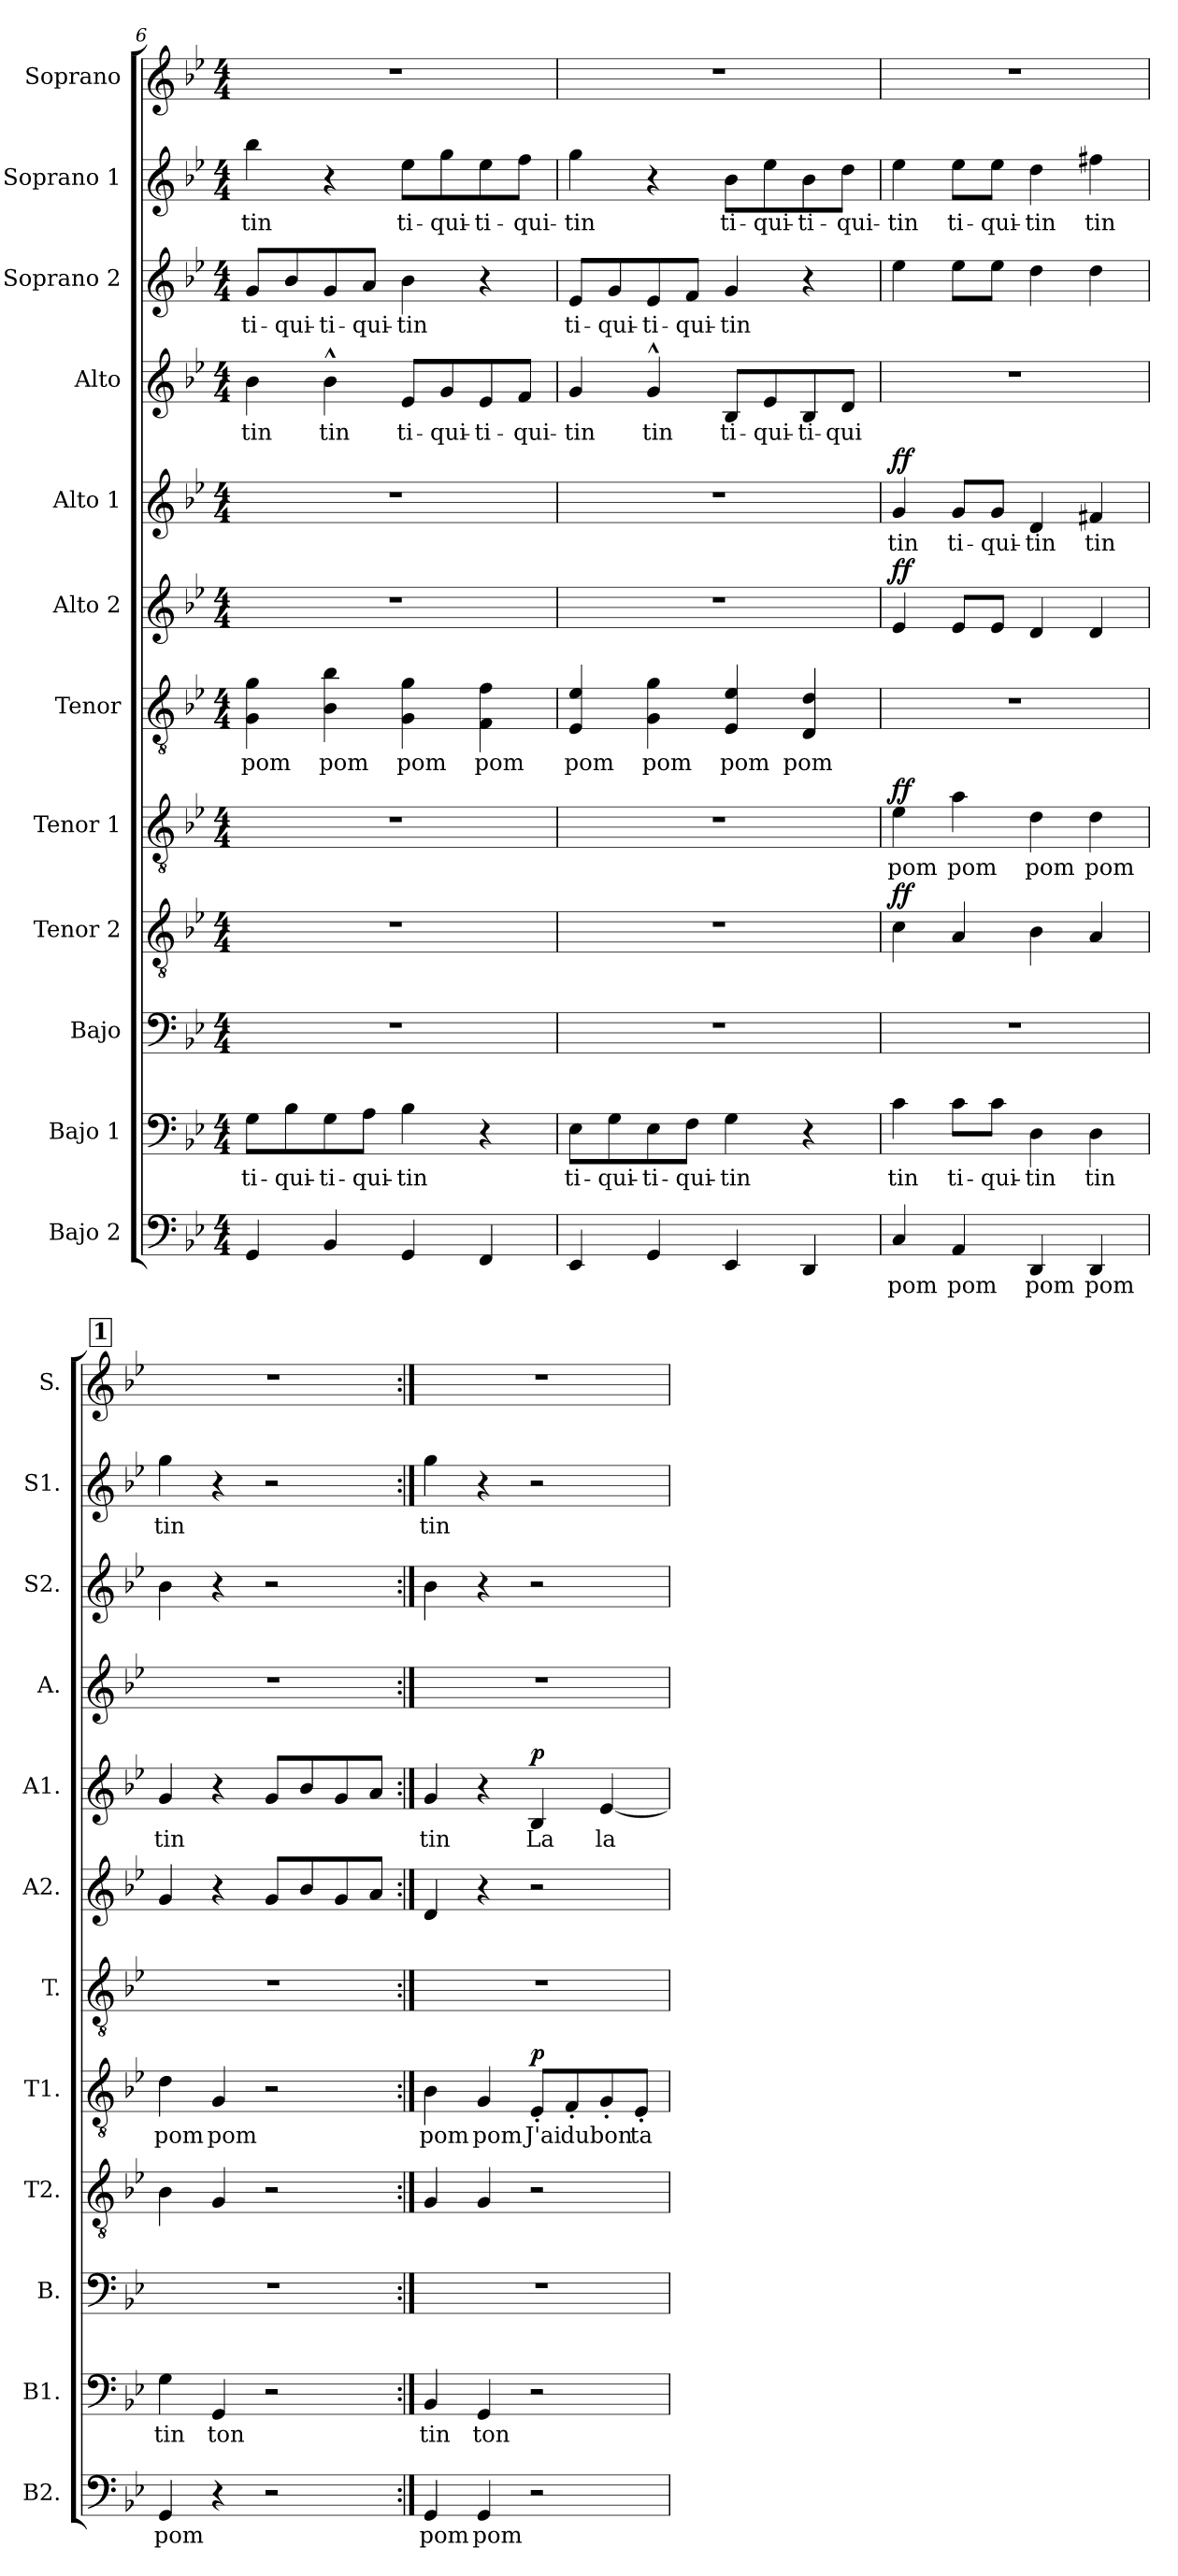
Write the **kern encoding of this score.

**kern	**text	**kern	**text	**kern	**kern	**dynam	**kern	**text	**dynam	**kern	**text	**kern	**dynam	**kern	**text	**dynam	**kern	**text	**kern	**text	**kern	**text	**kern
*part12	*part12	*part11	*part11	*part10	*part9	*part9	*part8	*part8	*part8	*part7	*part7	*part6	*part6	*part5	*part5	*part5	*part4	*part4	*part3	*part3	*part2	*part2	*part1
*staff12	*staff12	*staff11	*staff11	*staff10	*staff9	*staff9	*staff8	*staff8	*staff8	*staff7	*staff7	*staff6	*staff6	*staff5	*staff5	*staff5	*staff4	*staff4	*staff3	*staff3	*staff2	*staff2	*staff1
*I"Bajo 2	*	*I"Bajo 1	*	*I"Bajo	*I"Tenor 2	*	*I"Tenor 1	*	*	*I"Tenor	*	*I"Alto 2	*	*I"Alto 1	*	*	*I"Alto	*	*I"Soprano 2	*	*I"Soprano 1	*	*I"Soprano
*I'B2.	*	*I'B1.	*	*I'B.	*I'T2.	*	*I'T1.	*	*	*I'T.	*	*I'A2.	*	*I'A1.	*	*	*I'A.	*	*I'S2.	*	*I'S1.	*	*I'S.
*clefF4	*	*clefF4	*	*clefF4	*clefGv2	*	*clefGv2	*	*	*clefGv2	*	*clefG2	*	*clefG2	*	*	*clefG2	*	*clefG2	*	*clefG2	*	*clefG2
*k[b-e-]	*	*k[b-e-]	*	*k[b-e-]	*k[b-e-]	*	*k[b-e-]	*	*	*k[b-e-]	*	*k[b-e-]	*	*k[b-e-]	*	*	*k[b-e-]	*	*k[b-e-]	*	*k[b-e-]	*	*k[b-e-]
*M4/4	*	*M4/4	*	*M4/4	*M4/4	*	*M4/4	*	*	*M4/4	*	*M4/4	*	*M4/4	*	*	*M4/4	*	*M4/4	*	*M4/4	*	*M4/4
=6	=6	=6	=6	=6	=6	=6	=6	=6	=6	=6	=6	=6	=6	=6	=6	=6	=6	=6	=6	=6	=6	=6	=6
!	!	!	!LO:LY:b	!	!	!	!	!	!	!	!LO:LY:b	!	!	!	!	!	!	!LO:LY:b	!	!LO:LY:b	!	!LO:LY:b	!
4GG/	.	8G\L	ti-	1r	1r	.	1r	.	.	4G\ 4g\	pom	1r	.	1r	.	.	4b-\	-tin	8g/L	ti-	4bb-\	-tin	1r
!	!	!	!LO:LY:b	!	!	!	!	!	!	!	!	!	!	!	!	!	!	!	!	!LO:LY:b	!	!	!
.	.	8B-\	-qui-	.	.	.	.	.	.	.	.	.	.	.	.	.	.	.	8b-/	-qui-	.	.	.
!	!	!	!LO:LY:b	!	!	!	!	!	!	!	!LO:LY:b	!	!	!	!	!	!	!LO:LY:b	!	!LO:LY:b	!	!	!
4BB-/	.	8G\	-ti-	.	.	.	.	.	.	4B-\ 4b-\	pom	.	.	.	.	.	4b-^^\	tin	8g/	-ti-	4r	.	.
!	!	!	!LO:LY:b	!	!	!	!	!	!	!	!	!	!	!	!	!	!	!	!	!LO:LY:b	!	!	!
.	.	8A\J	-qui-	.	.	.	.	.	.	.	.	.	.	.	.	.	.	.	8a/J	-qui-	.	.	.
!	!	!	!LO:LY:b	!	!	!	!	!	!	!	!LO:LY:b	!	!	!	!	!	!	!LO:LY:b	!	!LO:LY:b	!	!LO:LY:b	!
4GG/	.	4B-\	-tin	.	.	.	.	.	.	4G\ 4g\	pom	.	.	.	.	.	8e-/L	ti-	4b-\	-tin	8ee-\L	ti-	.
!	!	!	!	!	!	!	!	!	!	!	!	!	!	!	!	!	!	!LO:LY:b	!	!	!	!LO:LY:b	!
.	.	.	.	.	.	.	.	.	.	.	.	.	.	.	.	.	8g/	-qui-	.	.	8gg\	-qui-	.
!	!	!	!	!	!	!	!	!	!	!	!LO:LY:b	!	!	!	!	!	!	!LO:LY:b	!	!	!	!LO:LY:b	!
4FF/	.	4r	.	.	.	.	.	.	.	4F\ 4f\	pom	.	.	.	.	.	8e-/	-ti-	4r	.	8ee-\	-ti-	.
!	!	!	!	!	!	!	!	!	!	!	!	!	!	!	!	!	!	!LO:LY:b	!	!	!	!LO:LY:b	!
.	.	.	.	.	.	.	.	.	.	.	.	.	.	.	.	.	8f/J	-qui-	.	.	8ff\J	-qui-	.
=7	=7	=7	=7	=7	=7	=7	=7	=7	=7	=7	=7	=7	=7	=7	=7	=7	=7	=7	=7	=7	=7	=7	=7
!	!	!	!LO:LY:b	!	!	!	!	!	!	!	!LO:LY:b	!	!	!	!	!	!	!LO:LY:b	!	!LO:LY:b	!	!LO:LY:b	!
4EE-/	.	8E-\L	ti-	1r	1r	.	1r	.	.	4E-/ 4e-/	pom	1r	.	1r	.	.	4g/	-tin	8e-/L	ti-	4gg\	-tin	1r
!	!	!	!LO:LY:b	!	!	!	!	!	!	!	!	!	!	!	!	!	!	!	!	!LO:LY:b	!	!	!
.	.	8G\	-qui-	.	.	.	.	.	.	.	.	.	.	.	.	.	.	.	8g/	-qui-	.	.	.
!	!	!	!LO:LY:b	!	!	!	!	!	!	!	!LO:LY:b	!	!	!	!	!	!	!LO:LY:b	!	!LO:LY:b	!	!	!
4GG/	.	8E-\	-ti-	.	.	.	.	.	.	4G\ 4g\	pom	.	.	.	.	.	4g^^/	tin	8e-/	-ti-	4r	.	.
!	!	!	!LO:LY:b	!	!	!	!	!	!	!	!	!	!	!	!	!	!	!	!	!LO:LY:b	!	!	!
.	.	8F\J	-qui-	.	.	.	.	.	.	.	.	.	.	.	.	.	.	.	8f/J	-qui-	.	.	.
!	!	!	!LO:LY:b	!	!	!	!	!	!	!	!LO:LY:b	!	!	!	!	!	!	!LO:LY:b	!	!LO:LY:b	!	!LO:LY:b	!
4EE-/	.	4G\	-tin	.	.	.	.	.	.	4E-/ 4e-/	pom	.	.	.	.	.	8B-/L	ti-	4g/	-tin	8b-\L	ti-	.
!	!	!	!	!	!	!	!	!	!	!	!	!	!	!	!	!	!	!LO:LY:b	!	!	!	!LO:LY:b	!
.	.	.	.	.	.	.	.	.	.	.	.	.	.	.	.	.	8e-/	-qui-	.	.	8ee-\	-qui-	.
!	!	!	!	!	!	!	!	!	!	!	!LO:LY:b	!	!	!	!	!	!	!LO:LY:b	!	!	!	!LO:LY:b	!
4DD/	.	4r	.	.	.	.	.	.	.	4D/ 4d/	pom	.	.	.	.	.	8B-/	-ti-	4r	.	8b-\	-ti-	.
!	!	!	!	!	!	!	!	!	!	!	!	!	!	!	!	!	!	!LO:LY:b	!	!	!	!LO:LY:b	!
.	.	.	.	.	.	.	.	.	.	.	.	.	.	.	.	.	8d/J	-qui-	.	.	8dd\J	-qui-	.
!!LO:PB:g=z
=8	=8	=8	=8	=8	=8	=8	=8	=8	=8	=8	=8	=8	=8	=8	=8	=8	=8	=8	=8	=8	=8	=8	=8
!	!LO:LY:b	!	!LO:LY:b	!	!	!LO:DY:a	!	!LO:LY:b	!LO:DY:a	!	!	!	!LO:DY:a	!	!LO:LY:b	!LO:DY:a	!	!	!	!	!	!LO:LY:b	!
4C/	pom	4c\	tin	1r	4c\	ff	4e-\	pom	ff	1r	.	4e-/	ff	4g/	-tin	ff	1r	.	4ee-\	.	4ee-\	-tin	1r
!	!LO:LY:b	!	!LO:LY:b	!	!	!	!	!LO:LY:b	!	!	!	!	!	!	!LO:LY:b	!	!	!	!	!	!	!LO:LY:b	!
4AA/	pom	8c\L	ti-	.	4A/	.	4a\	pom	.	.	.	8e-/L	.	8g/L	ti-	.	.	.	8ee-\L	.	8ee-\L	ti-	.
!	!	!	!LO:LY:b	!	!	!	!	!	!	!	!	!	!	!	!LO:LY:b	!	!	!	!	!	!	!LO:LY:b	!
.	.	8c\J	-qui-	.	.	.	.	.	.	.	.	8e-/J	.	8g/J	-qui-	.	.	.	8ee-\J	.	8ee-\J	-qui-	.
!	!LO:LY:b	!	!LO:LY:b	!	!	!	!	!LO:LY:b	!	!	!	!	!	!	!LO:LY:b	!	!	!	!	!	!	!LO:LY:b	!
4DD/	pom	4D\	-tin	.	4B-\	.	4d\	pom	.	.	.	4d/	.	4d/	-tin	.	.	.	4dd\	.	4dd\	-tin	.
!	!LO:LY:b	!	!LO:LY:b	!	!	!	!	!LO:LY:b	!	!	!	!	!	!	!LO:LY:b	!	!	!	!	!	!	!LO:LY:b	!
4DD/	pom	4D\	tin	.	4A/	.	4d\	pom	.	.	.	4d/	.	4f#X/	tin	.	.	.	4dd\	.	4ff#X\	tin	.
!!LO:REH:place=s1:a:B:fs=14:t=1
=9	=9	=9	=9	=9	=9	=9	=9	=9	=9	=9	=9	=9	=9	=9	=9	=9	=9	=9	=9	=9	=9	=9	=9
!	!LO:LY:b	!	!LO:LY:b	!	!	!	!	!LO:LY:b	!	!	!	!	!	!	!LO:LY:b	!	!	!	!	!	!	!LO:LY:b	!
4GG/	pom	4G\	tin	1r	4B-\	.	4d\	pom	.	1r	.	4g/	.	4g/	tin	.	1r	.	4b-\	.	4gg\	tin	1r
!	!	!	!LO:LY:b	!	!	!	!	!LO:LY:b	!	!	!	!	!	!	!	!	!	!	!	!	!	!	!
4r	.	4GG/	ton	.	4G/	.	4G/	pom	.	.	.	4r	.	4r	.	.	.	.	4r	.	4r	.	.
2r	.	2r	.	.	2r	.	2r	.	.	.	.	8g/L	.	8g/L	.	.	.	.	2r	.	2r	.	.
.	.	.	.	.	.	.	.	.	.	.	.	8b-/	.	8b-/	.	.	.	.	.	.	.	.	.
.	.	.	.	.	.	.	.	.	.	.	.	8g/	.	8g/	.	.	.	.	.	.	.	.	.
.	.	.	.	.	.	.	.	.	.	.	.	8a/J	.	8a/J	.	.	.	.	.	.	.	.	.
=10:|!	=10:|!	=10:|!	=10:|!	=10:|!	=10:|!	=10:|!	=10:|!	=10:|!	=10:|!	=10:|!	=10:|!	=10:|!	=10:|!	=10:|!	=10:|!	=10:|!	=10:|!	=10:|!	=10:|!	=10:|!	=10:|!	=10:|!	=10:|!
!	!LO:LY:b	!	!LO:LY:b	!	!	!	!	!LO:LY:b	!	!	!	!	!	!	!LO:LY:b	!	!	!	!	!	!	!LO:LY:b	!
4GG/	pom	4BB-/	tin	1r	4G/	.	4B-\	pom	.	1r	.	4d/	.	4g/	tin	.	1r	.	4b-\	.	4gg\	tin	1r
!	!LO:LY:b	!	!LO:LY:b	!	!	!	!	!LO:LY:b	!	!	!	!	!	!	!	!	!	!	!	!	!	!	!
4GG/	pom	4GG/	ton	.	4G/	.	4G/	pom	.	.	.	4r	.	4r	.	.	.	.	4r	.	4r	.	.
!	!	!	!	!	!	!	!	!LO:LY:b	!LO:DY:a	!	!	!	!	!	!LO:LY:b	!LO:DY:a	!	!	!	!	!	!	!
2r	.	2r	.	.	2r	.	8E-'/L	J'ai	p	.	.	2r	.	4B-/	La	p	.	.	2r	.	2r	.	.
!	!	!	!	!	!	!	!	!LO:LY:b	!	!	!	!	!	!	!	!	!	!	!	!	!	!	!
.	.	.	.	.	.	.	8F'/	du	.	.	.	.	.	.	.	.	.	.	.	.	.	.	.
!	!	!	!	!	!	!	!	!LO:LY:b	!	!	!	!	!	!	!LO:LY:b	!	!	!	!	!	!	!	!
.	.	.	.	.	.	.	8G'/	bon	.	.	.	.	.	[4e-/	la	.	.	.	.	.	.	.	.
!	!	!	!	!	!	!	!	!LO:LY:b	!	!	!	!	!	!	!	!	!	!	!	!	!	!	!
.	.	.	.	.	.	.	8E-'/J	ta-	.	.	.	.	.	.	.	.	.	.	.	.	.	.	.
=	=	=	=	=	=	=	=	=	=	=	=	=	=	=	=	=	=	=	=	=	=	=	=
*-	*-	*-	*-	*-	*-	*-	*-	*-	*-	*-	*-	*-	*-	*-	*-	*-	*-	*-	*-	*-	*-	*-	*-
